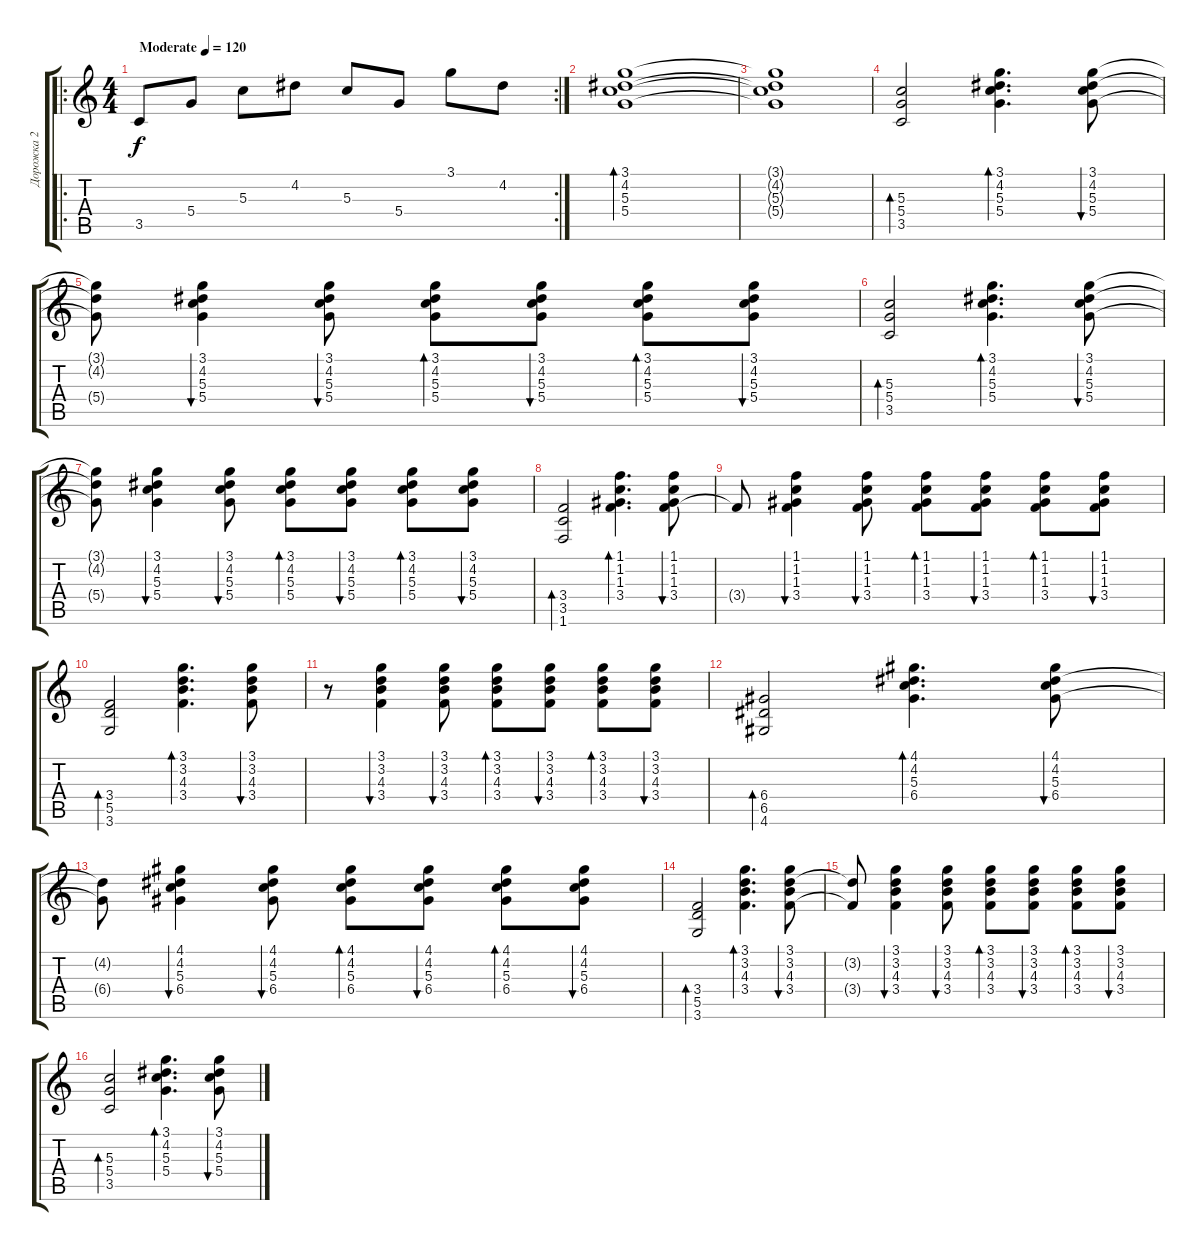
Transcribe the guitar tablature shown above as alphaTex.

\track ("Дорожка 2" "Дорожка 2") {instrument acousticguitarsteel}
\staff {score tabs}
\tuning (E4 B3 G3 D3 A2 E2) {hide}
\ro
\rc 2
\ts (4 4)
\tempo (120 "Moderate")
\clef g2
\ks c
3.5.8{dy f instrument acousticguitarsteel} 5.4.8 5.3.8 4.2.8 5.3.8 5.4.8 3.1.8 4.2.8 |
(3.1 4.2 5.3 5.4).1{bd 480} |
(3.1{t} 4.2{t} 5.3{t} 5.4{t}).1 |
(5.3 5.4 3.5).2{bd 30} (3.1 4.2 5.3 5.4).4{d bd 30} (3.1 4.2 5.3 5.4).8{bu 30} |
(3.1{t} 4.2{t} 5.4{t}).8 (3.1 4.2 5.3 5.4).4{bu 30} (3.1 4.2 5.3 5.4).8{bu 30} (3.1 4.2 5.3 5.4).8{bd 30} (3.1 4.2 5.3 5.4).8{bu 30} (3.1 4.2 5.3 5.4).8{bd 30} (3.1 4.2 5.3 5.4).8{bu 30} |
(5.3 5.4 3.5).2{bd 30} (3.1 4.2 5.3 5.4).4{d bd 30} (3.1 4.2 5.3 5.4).8{bu 30} |
(3.1{t} 4.2{t} 5.4{t}).8 (3.1 4.2 5.3 5.4).4{bu 30} (3.1 4.2 5.3 5.4).8{bu 30} (3.1 4.2 5.3 5.4).8{bd 30} (3.1 4.2 5.3 5.4).8{bu 30} (3.1 4.2 5.3 5.4).8{bd 30} (3.1 4.2 5.3 5.4).8{bu 30} |
(3.4 3.5 1.6).2{bd 30} (1.1 1.2 1.3 3.4).4{d bd 30} (1.1 1.2 1.3 3.4).8{bu 30} |
3.4{t}.8 (1.1 1.2 1.3 3.4).4{bu 30} (1.1 1.2 1.3 3.4).8{bu 30} (1.1 1.2 1.3 3.4).8{bd 30} (1.1 1.2 1.3 3.4).8{bu 30} (1.1 1.2 1.3 3.4).8{bd 30} (1.1 1.2 1.3 3.4).8{bu 30} |
(3.4 5.5 3.6).2{bd 30} (3.1 3.2 4.3 3.4).4{d bd 30} (3.1 3.2 4.3 3.4).8{bu 30} |
r.8 (3.1 3.2 4.3 3.4).4{bu 30} (3.1 3.2 4.3 3.4).8{bu 30} (3.1 3.2 4.3 3.4).8{bd 30} (3.1 3.2 4.3 3.4).8{bu 30} (3.1 3.2 4.3 3.4).8{bd 30} (3.1 3.2 4.3 3.4).8{bu 30} |
(6.4 6.5 4.6).2{bd 30} (4.1 4.2 5.3 6.4).4{d bd 30} (4.1 4.2 5.3 6.4).8{bu 30} |
(4.2{t} 6.4{t}).8 (4.1 4.2 5.3 6.4).4{bu 30} (4.1 4.2 5.3 6.4).8{bu 30} (4.1 4.2 5.3 6.4).8{bd 30} (4.1 4.2 5.3 6.4).8{bu 30} (4.1 4.2 5.3 6.4).8{bd 30} (4.1 4.2 5.3 6.4).8{bu 30} |
(3.4 5.5 3.6).2{bd 30} (3.1 3.2 4.3 3.4).4{d bd 30} (3.1 3.2 4.3 3.4).8{bu 30} |
(3.2{t} 3.4{t}).8 (3.1 3.2 4.3 3.4).4{bu 30} (3.1 3.2 4.3 3.4).8{bu 30} (3.1 3.2 4.3 3.4).8{bd 30} (3.1 3.2 4.3 3.4).8{bu 30} (3.1 3.2 4.3 3.4).8{bd 30} (3.1 3.2 4.3 3.4).8{bu 30} |
(5.3 5.4 3.5).2{bd 30} (3.1 4.2 5.3 5.4).4{d bd 30} (3.1 4.2 5.3 5.4).8{bu 30}
